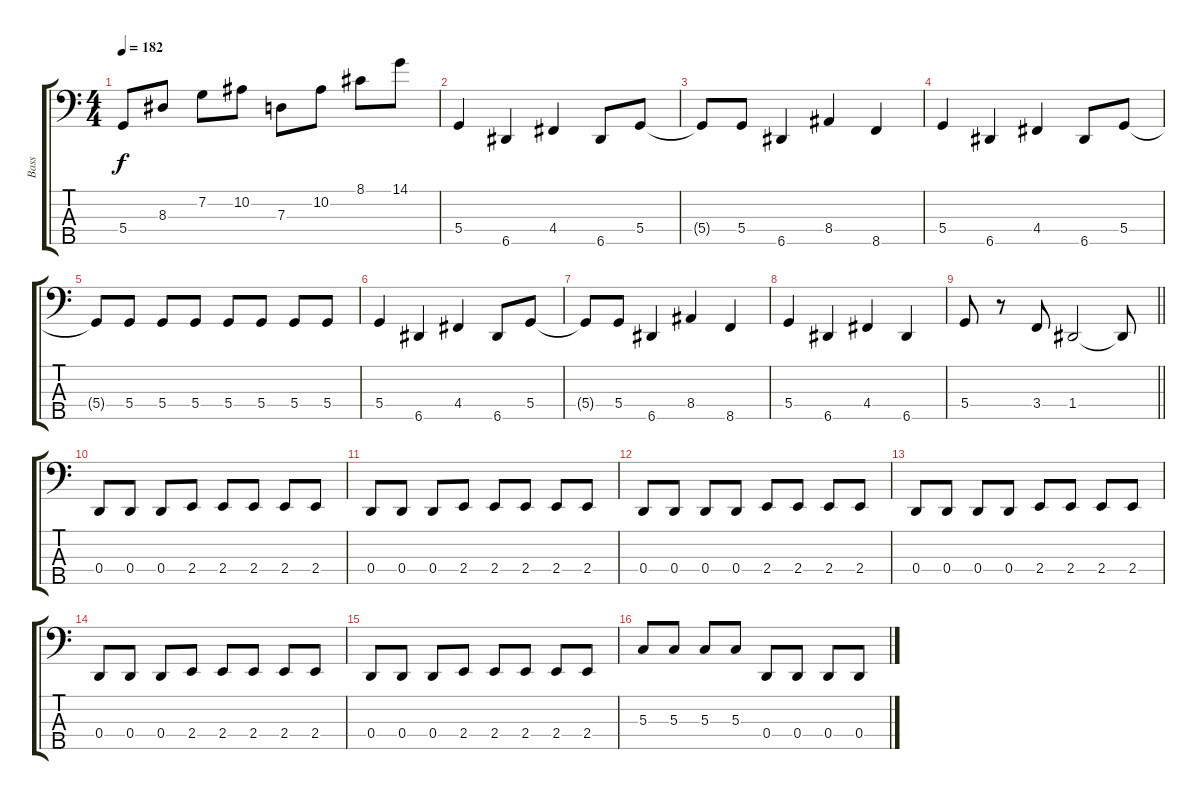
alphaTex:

\track ("Bass" "Bass") {instrument electricbasspick}
\staff {score tabs}
\tuning (F2 C2 G1 D1 A0) {hide}
\ts (4 4)
\tempo 182
\clef f4
\ks c
5.4.8{dy f} 8.3.8 7.2.8 10.2.8 7.3.8 10.2.8 8.1.8 14.1.8 |
5.4.4 6.5.4 4.4.4 6.5.8 5.4.8 |
5.4{t}.8 5.4.8 6.5.4 8.4.4 8.5.4 |
5.4.4 6.5.4 4.4.4 6.5.8 5.4.8 |
5.4{t}.8 5.4.8 5.4.8 5.4.8 5.4.8 5.4.8 5.4.8 5.4.8 |
5.4.4 6.5.4 4.4.4 6.5.8 5.4.8 |
5.4{t}.8 5.4.8 6.5.4 8.4.4 8.5.4 |
5.4.4 6.5.4 4.4.4 6.5.4 |
\barLineRight lightlight
5.4.8 r.8 3.4.8 1.4.2 1.4{t}.8 |
0.4.8 0.4.8 0.4.8 2.4.8 2.4.8 2.4.8 2.4.8 2.4.8 |
0.4.8 0.4.8 0.4.8 2.4.8 2.4.8 2.4.8 2.4.8 2.4.8 |
0.4.8 0.4.8 0.4.8 0.4.8 2.4.8 2.4.8 2.4.8 2.4.8 |
0.4.8 0.4.8 0.4.8 0.4.8 2.4.8 2.4.8 2.4.8 2.4.8 |
0.4.8 0.4.8 0.4.8 2.4.8 2.4.8 2.4.8 2.4.8 2.4.8 |
0.4.8 0.4.8 0.4.8 2.4.8 2.4.8 2.4.8 2.4.8 2.4.8 |
5.3.8 5.3.8 5.3.8 5.3.8 0.4.8 0.4.8 0.4.8 0.4.8
